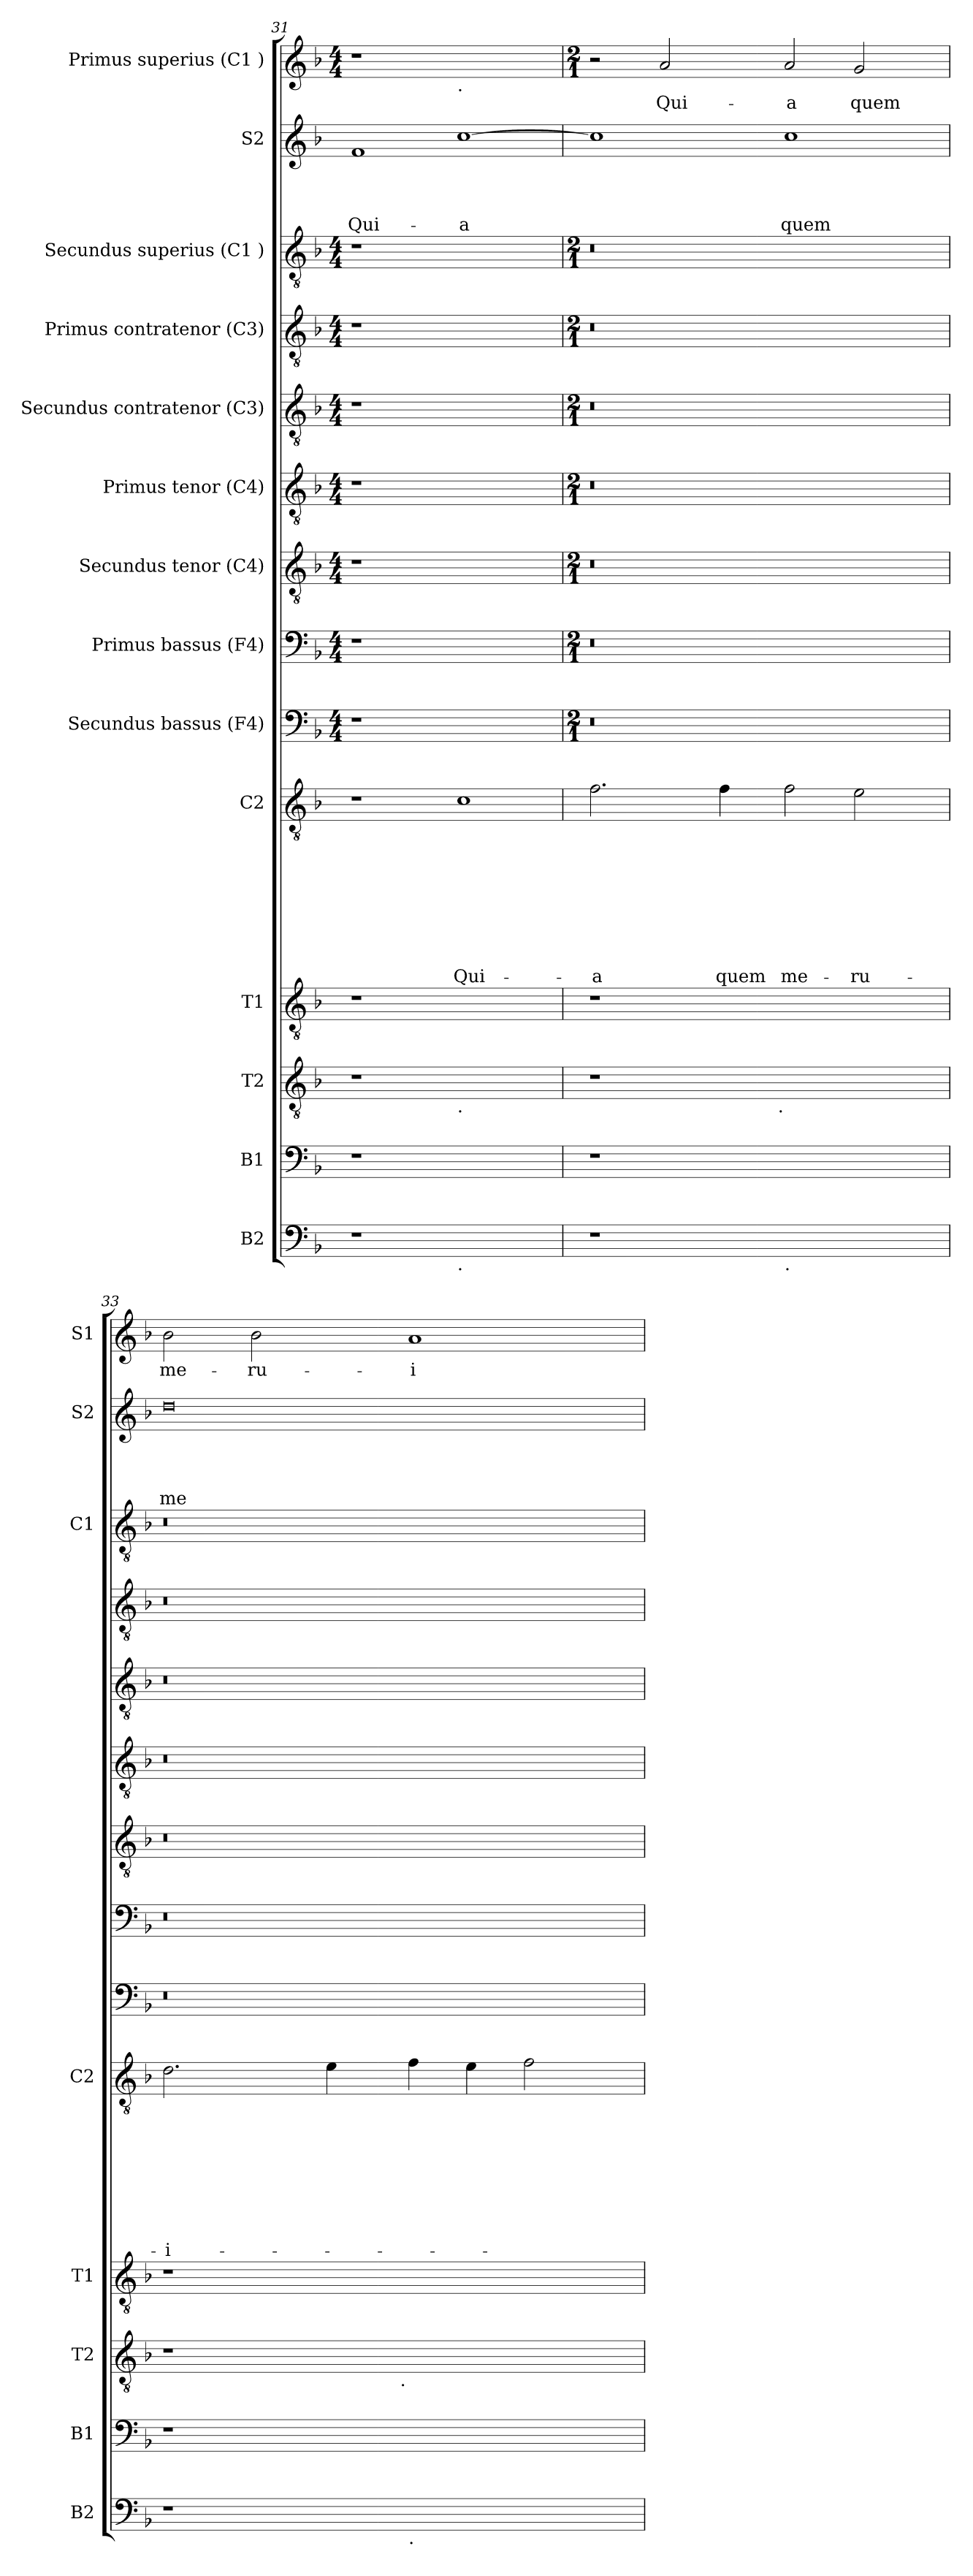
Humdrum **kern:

**kern	**kern	**kern	**kern	**kern	**text	**text	**text	**text	**text	**text	**text	**text	**text	**kern	**kern	**kern	**kern	**kern	**kern	**kern	**kern	**text	**text	**text	**text	**kern	**text
*part14	*part13	*part12	*part11	*part10	*part10	*part10	*part10	*part10	*part10	*part10	*part10	*part10	*part10	*part9	*part8	*part7	*part6	*part5	*part4	*part3	*part2	*part2	*part2	*part2	*part2	*part1	*part1
*staff14	*staff13	*staff12	*staff11	*staff10	*staff10	*staff10	*staff10	*staff10	*staff10	*staff10	*staff10	*staff10	*staff10	*staff9	*staff8	*staff7	*staff6	*staff5	*staff4	*staff3	*staff2	*staff2	*staff2	*staff2	*staff2	*staff1	*staff1
*I"B2	*I"B1	*I"T2	*I"T1	*I"C2	*	*	*	*	*	*	*	*	*	*I"Secundus bassus (F4)	*I"Primus bassus (F4)	*I"Secundus tenor (C4)	*I"Primus tenor (C4)	*I"Secundus contratenor (C3)	*I"Primus contratenor (C3)	*I"Secundus superius (C1 )	*I"S2	*	*	*	*	*I"Primus superius (C1 )	*
*I'B2	*I'B1	*I'T2	*I'T1	*I'C2	*	*	*	*	*	*	*	*	*	*	*	*	*	*	*	*I'C1	*I'S2	*	*	*	*	*I'S1	*
!!LO:PB:g=z
*clefF4	*clefF4	*clefGv2	*clefGv2	*clefGv2	*	*	*	*	*	*	*	*	*	*clefF4	*clefF4	*clefGv2	*clefGv2	*clefGv2	*clefGv2	*clefGv2	*clefG2	*	*	*	*	*clefG2	*
*	*	*	*	*	*	*	*	*	*	*	*	*	*	*ITrd7c12	*	*	*	*	*	*	*	*	*	*	*	*	*
*k[b-]	*k[b-]	*k[b-]	*k[b-]	*k[b-]	*	*	*	*	*	*	*	*	*	*k[b-]	*k[b-]	*k[b-]	*k[b-]	*k[b-]	*k[b-]	*k[b-]	*k[b-]	*	*	*	*	*k[b-]	*
*F:	*F:	*F:	*F:	*F:	*	*	*	*	*	*	*	*	*	*F:	*F:	*F:	*F:	*F:	*F:	*F:	*F:	*	*	*	*	*F:	*
*	*	*	*	*	*	*	*	*	*	*	*	*	*	*M4/4	*M4/4	*M4/4	*M4/4	*M4/4	*M4/4	*M4/4	*	*	*	*	*	*M4/4	*
=31	=31	=31	=31	=31	=31	=31	=31	=31	=31	=31	=31	=31	=31	=31	=31	=31	=31	=31	=31	=31	=31	=31	=31	=31	=31	=31	=31
!	!	!	!	!	!	!	!	!	!	!	!	!	!	!	!	!	!	!	!	!	!	!	!	!	!LO:LY:b	!	!
1r	1r	1r	1r	1r	.	.	.	.	.	.	.	.	.	1r	1r	1r	1r	1r	1r	1r	1f	.	.	.	Qui-	1r	.
!	!	!	!	!	!	!	!	!	!	!	!	!	!	!	!	!	!	!	!	!	!	!	!	!	!	!LO:TX:b:t=.	!
!	!	!LO:TX:b:t=.	!	!	!	!	!	!	!	!	!	!	!	!	!	!	!	!	!	!	!	!	!	!	!	!	!
!LO:TX:b:t=.	!	!	!	!	!	!	!	!	!	!	!	!	!	!	!	!	!	!	!	!	!	!	!	!	!	!	!
!	!	!	!	!	!	!	!	!	!	!	!	!	!LO:LY:b	!	!	!	!	!	!	!	!	!	!	!	!LO:LY:b:rj	!	!
1ryy	1ryy	1ryy	1ryy	1c	.	.	.	.	.	.	.	.	Qui-	1ryy	1ryy	1ryy	1ryy	1ryy	1ryy	1ryy	[>1cc	.	.	.	-a	1ryy	.
=32	=32	=32	=32	=32	=32	=32	=32	=32	=32	=32	=32	=32	=32	=32	=32	=32	=32	=32	=32	=32	=32	=32	=32	=32	=32	=32	=32
*	*	*	*	*	*	*	*	*	*	*	*	*	*	*M2/1	*M2/1	*M2/1	*M2/1	*M2/1	*M2/1	*M2/1	*	*	*	*	*	*M2/1	*
!	!	!	!	!	!	!	!	!	!	!	!	!	!LO:LY:b	!	!	!	!	!	!	!	!	!	!	!	!	!	!
*	*	*^	*	*	*	*	*	*	*	*	*	*	*	*	*	*	*	*	*	*	*	*	*	*	*	*	*
1r	1r	1r	3%2ryy	1r	2.f\	.	.	.	.	.	.	.	.	-a	0r	0r	0r	0r	0r	0r	0r	1cc]	.	.	.	.	2r	.
!	!	!	!	!	!	!	!	!	!	!	!	!	!	!	!	!	!	!	!	!	!	!	!	!	!	!	!	!LO:LY:b
.	.	.	.	.	.	.	.	.	.	.	.	.	.	.	.	.	.	.	.	.	.	.	.	.	.	.	2a/	Qui-
.	.	.	6ryy	.	.	.	.	.	.	.	.	.	.	.	.	.	.	.	.	.	.	.	.	.	.	.	.	.
!	!	!	!	!	!	!	!	!	!	!	!	!	!	!LO:LY:b	!	!	!	!	!	!	!	!	!	!	!	!	!	!
.	.	.	.	.	4f\	.	.	.	.	.	.	.	.	quem	.	.	.	.	.	.	.	.	.	.	.	.	.	.
.	.	.	12...ryy	.	.	.	.	.	.	.	.	.	.	.	.	.	.	.	.	.	.	.	.	.	.	.	.	.
!	!	!	!LO:TX:b:t=.	!	!	!	!	!	!	!	!	!	!	!	!	!	!	!	!	!	!	!	!	!	!	!	!	!
.	.	.	3%2ryy	.	.	.	.	.	.	.	.	.	.	.	.	.	.	.	.	.	.	.	.	.	.	.	.	.
!LO:TX:b:t=.	!	!	!	!	!	!	!	!	!	!	!	!	!	!	!	!	!	!	!	!	!	!	!	!	!	!	!	!
!	!	!	!	!	!	!	!	!	!	!	!	!	!	!LO:LY:b	!	!	!	!	!	!	!	!	!	!	!	!LO:LY:b	!	!LO:LY:b
1ryy	1ryy	1ryy	.	1ryy	2f\	.	.	.	.	.	.	.	.	me-	.	.	.	.	.	.	.	1cc	.	.	.	quem	2a/	-a
!	!	!	!	!	!	!	!	!	!	!	!	!	!	!LO:LY:b	!	!	!	!	!	!	!	!	!	!	!	!	!	!LO:LY:b
.	.	.	.	.	2e\	.	.	.	.	.	.	.	.	-ru-	.	.	.	.	.	.	.	.	.	.	.	.	2g/	quem
.	.	.	3ryy	.	.	.	.	.	.	.	.	.	.	.	.	.	.	.	.	.	.	.	.	.	.	.	.	.
.	.	.	96ryy	.	.	.	.	.	.	.	.	.	.	.	.	.	.	.	.	.	.	.	.	.	.	.	.	.
=33	=33	=33	=33	=33	=33	=33	=33	=33	=33	=33	=33	=33	=33	=33	=33	=33	=33	=33	=33	=33	=33	=33	=33	=33	=33	=33	=33	=33
!	!	!	!	!	!	!	!	!	!	!	!	!	!	!LO:LY:b:rj	!	!	!	!	!	!	!	!	!	!	!	!LO:LY:b:rj	!	!LO:LY:b
1r	1r	1r	3%2ryy	1r	2.d\	.	.	.	.	.	.	.	.	-i-	0r	0r	0r	0r	0r	0r	0r	0dd	.	.	.	me-	2b-\	me-
!	!	!	!	!	!	!	!	!	!	!	!	!	!	!	!	!	!	!	!	!	!	!	!	!	!	!	!	!LO:LY:b
.	.	.	.	.	.	.	.	.	.	.	.	.	.	.	.	.	.	.	.	.	.	.	.	.	.	.	2b-\	-ru-
.	.	.	6ryy	.	.	.	.	.	.	.	.	.	.	.	.	.	.	.	.	.	.	.	.	.	.	.	.	.
.	.	.	.	.	4e\	.	.	.	.	.	.	.	.	.	.	.	.	.	.	.	.	.	.	.	.	.	.	.
.	.	.	12...ryy	.	.	.	.	.	.	.	.	.	.	.	.	.	.	.	.	.	.	.	.	.	.	.	.	.
!	!	!	!LO:TX:b:t=.	!	!	!	!	!	!	!	!	!	!	!	!	!	!	!	!	!	!	!	!	!	!	!	!	!
.	.	.	3%2ryy	.	.	.	.	.	.	.	.	.	.	.	.	.	.	.	.	.	.	.	.	.	.	.	.	.
!LO:TX:b:t=.	!	!	!	!	!	!	!	!	!	!	!	!	!	!	!	!	!	!	!	!	!	!	!	!	!	!	!	!
!	!	!	!	!	!	!	!	!	!	!	!	!	!	!	!	!	!	!	!	!	!	!	!	!	!	!	!	!LO:LY:b:rj
1ryy	1ryy	1ryy	.	1ryy	4f\	.	.	.	.	.	.	.	.	.	.	.	.	.	.	.	.	.	.	.	.	.	1a	-i-
.	.	.	.	.	4e\	.	.	.	.	.	.	.	.	.	.	.	.	.	.	.	.	.	.	.	.	.	.	.
.	.	.	.	.	2f\	.	.	.	.	.	.	.	.	.	.	.	.	.	.	.	.	.	.	.	.	.	.	.
.	.	.	3ryy	.	.	.	.	.	.	.	.	.	.	.	.	.	.	.	.	.	.	.	.	.	.	.	.	.
.	.	.	96ryy	.	.	.	.	.	.	.	.	.	.	.	.	.	.	.	.	.	.	.	.	.	.	.	.	.
*	*	*v	*v	*	*	*	*	*	*	*	*	*	*	*	*	*	*	*	*	*	*	*	*	*	*	*	*	*
=	=	=	=	=	=	=	=	=	=	=	=	=	=	=	=	=	=	=	=	=	=	=	=	=	=	=	=
*-	*-	*-	*-	*-	*-	*-	*-	*-	*-	*-	*-	*-	*-	*-	*-	*-	*-	*-	*-	*-	*-	*-	*-	*-	*-	*-	*-
